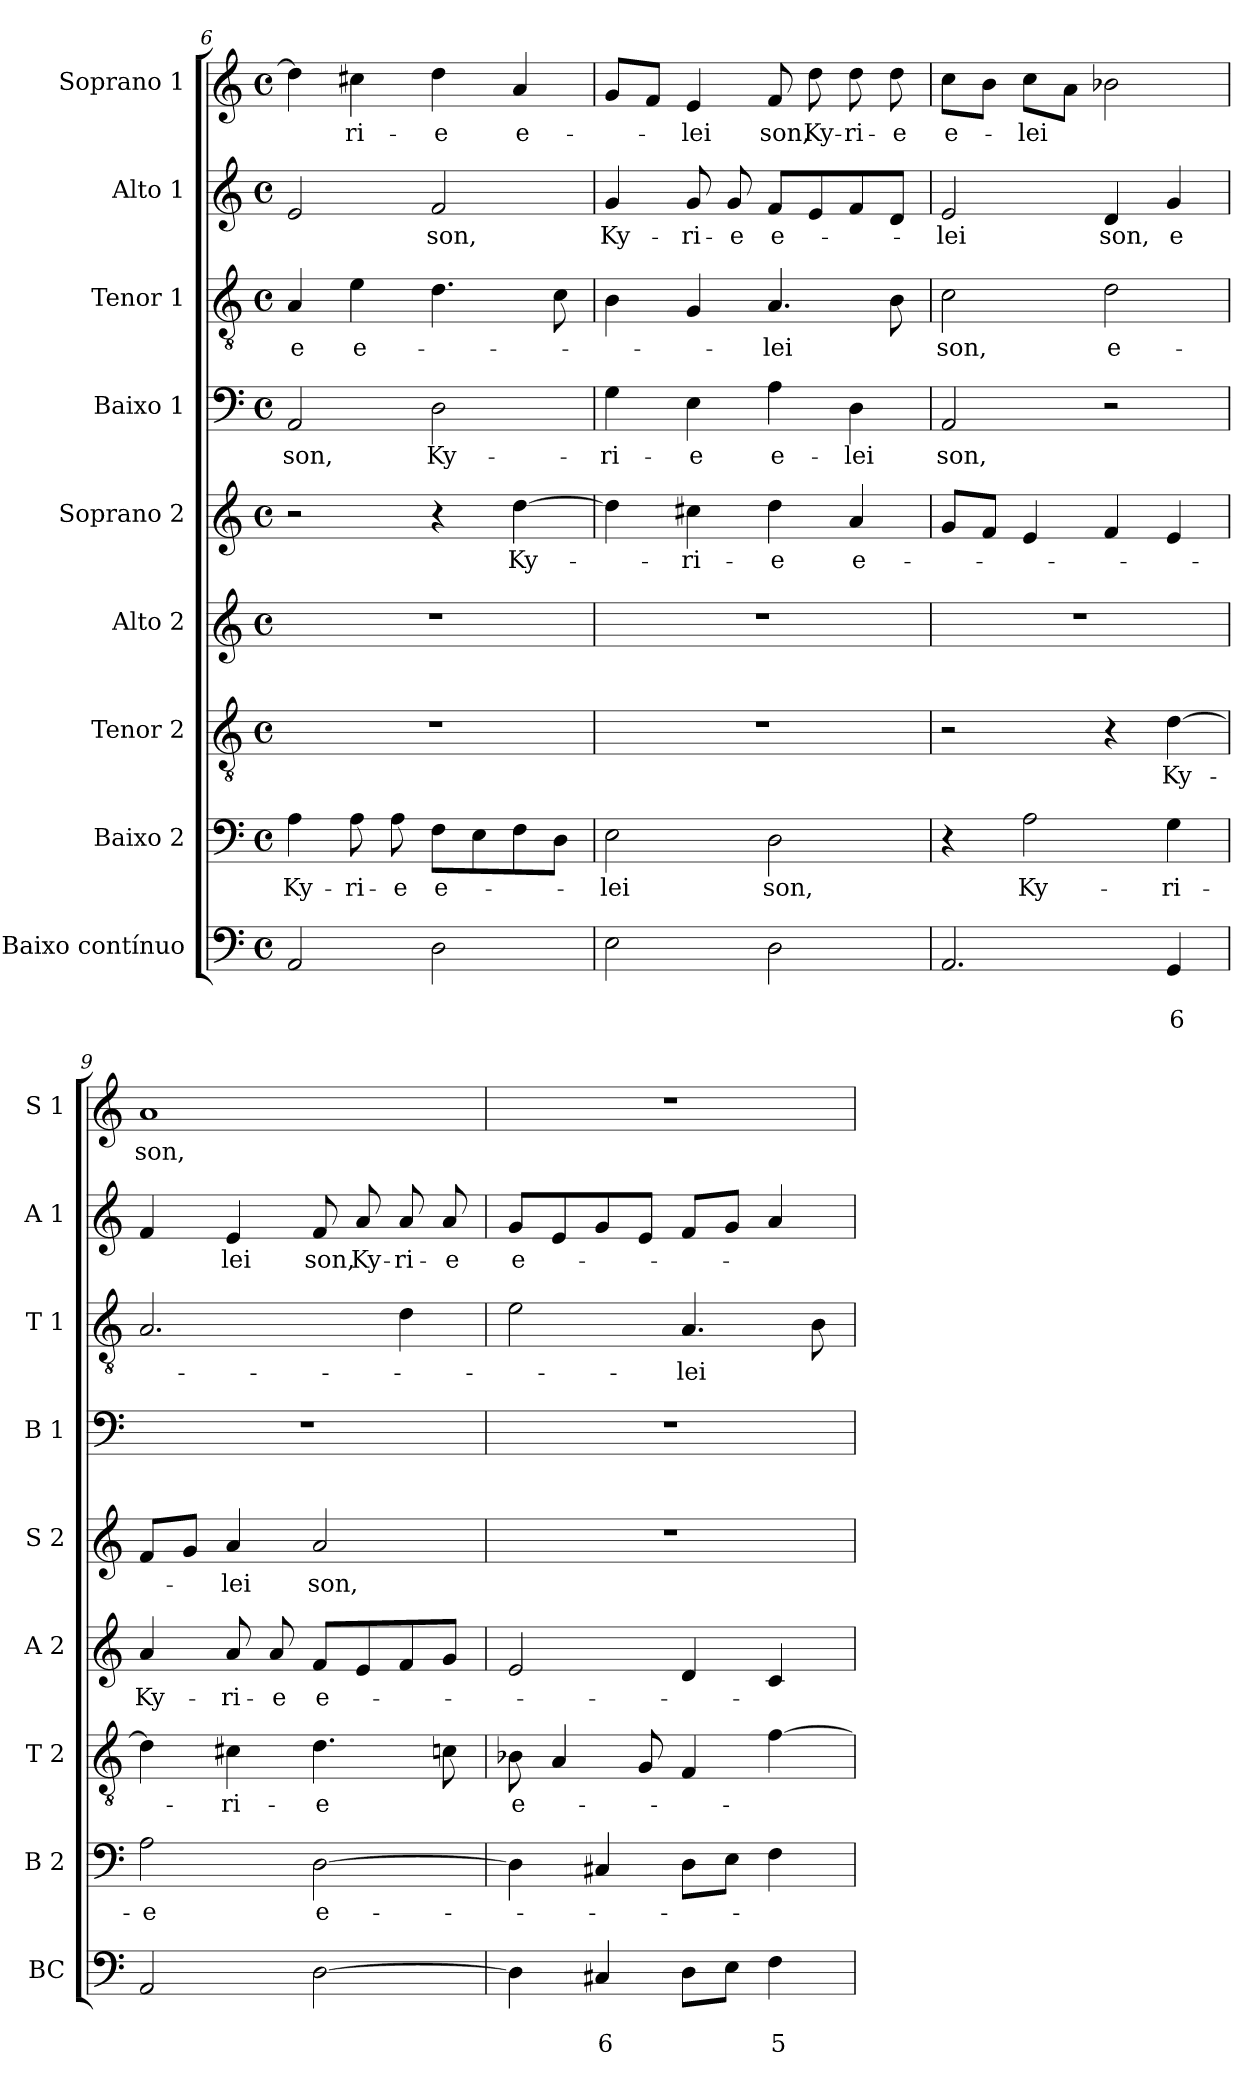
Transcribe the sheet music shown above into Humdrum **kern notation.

**kern	**text	**text	**kern	**text	**kern	**text	**kern	**text	**kern	**text	**kern	**text	**kern	**text	**kern	**text	**kern	**text
*part9	*part9	*part9	*part8	*part8	*part7	*part7	*part6	*part6	*part5	*part5	*part4	*part4	*part3	*part3	*part2	*part2	*part1	*part1
*staff9	*staff9	*staff9	*staff8	*staff8	*staff7	*staff7	*staff6	*staff6	*staff5	*staff5	*staff4	*staff4	*staff3	*staff3	*staff2	*staff2	*staff1	*staff1
*I"Baixo contínuo	*	*	*I"Baixo 2	*	*I"Tenor 2	*	*I"Alto 2	*	*I"Soprano 2	*	*I"Baixo 1	*	*I"Tenor 1	*	*I"Alto 1	*	*I"Soprano 1	*
*I'BC	*	*	*I'B 2	*	*I'T 2	*	*I'A 2	*	*I'S 2	*	*I'B 1	*	*I'T 1	*	*I'A 1	*	*I'S 1	*
!!LO:PB:g=z
*clefF4	*	*	*clefF4	*	*clefGv2	*	*clefG2	*	*clefG2	*	*clefF4	*	*clefGv2	*	*clefG2	*	*clefG2	*
*k[]	*	*	*k[]	*	*k[]	*	*k[]	*	*k[]	*	*k[]	*	*k[]	*	*k[]	*	*k[]	*
*C:	*	*	*C:	*	*C:	*	*C:	*	*C:	*	*C:	*	*C:	*	*C:	*	*C:	*
*M4/4	*	*	*M4/4	*	*M4/4	*	*M4/4	*	*M4/4	*	*M4/4	*	*M4/4	*	*M4/4	*	*M4/4	*
*met(c)	*	*	*met(c)	*	*met(c)	*	*met(c)	*	*met(c)	*	*met(c)	*	*met(c)	*	*met(c)	*	*met(c)	*
=6	=6	=6	=6	=6	=6	=6	=6	=6	=6	=6	=6	=6	=6	=6	=6	=6	=6	=6
*^	*	*	*	*	*	*	*	*	*	*	*	*	*	*	*	*	*	*
!	!	!	!	!	!LO:LY:b	!	!	!	!	!	!	!	!LO:LY:b	!	!LO:LY:b	!	!	!	!
2AA/	4ryy	.	.	4A\	Ky-	1r	.	1r	.	2r	.	2AA/	son,	4A/	-e	2e/	.	4dd\]	.
!	!	!	!	!	!LO:LY:b	!	!	!	!	!	!	!	!	!	!LO:LY:b	!	!	!	!LO:LY:b
.	2.ryy	.	.	8A\	-ri-	.	.	.	.	.	.	.	.	4e\	e-	.	.	4cc#X\	-ri-
!	!	!	!	!	!LO:LY:b	!	!	!	!	!	!	!	!	!	!	!	!	!	!
.	.	.	.	8A\	-e	.	.	.	.	.	.	.	.	.	.	.	.	.	.
!	!	!	!	!	!LO:LY:b	!	!	!	!	!	!	!	!LO:LY:b	!	!	!	!LO:LY:b	!	!LO:LY:b
2D\	.	.	.	8F\L	e-	.	.	.	.	4r	.	2D\	Ky-	4.d\	.	2f/	son,	4dd\	-e
.	.	.	.	8E\	.	.	.	.	.	.	.	.	.	.	.	.	.	.	.
!	!	!	!	!	!	!	!	!	!	!	!LO:LY:b	!	!	!	!	!	!	!	!LO:LY:b
.	.	.	.	8F\	.	.	.	.	.	[4dd\	Ky-	.	.	.	.	.	.	4a/	e-
.	.	.	.	8D\J	.	.	.	.	.	.	.	.	.	8c\	.	.	.	.	.
*v	*v	*	*	*	*	*	*	*	*	*	*	*	*	*	*	*	*	*	*
=7	=7	=7	=7	=7	=7	=7	=7	=7	=7	=7	=7	=7	=7	=7	=7	=7	=7	=7
!	!	!	!	!LO:LY:b	!	!	!	!	!	!	!	!LO:LY:b	!	!	!	!LO:LY:b	!	!
2E\	.	.	2E\	-lei	1r	.	1r	.	4dd\]	.	4G\	-ri-	4B\	.	4g/	Ky-	8g/L	.
.	.	.	.	.	.	.	.	.	.	.	.	.	.	.	.	.	8f/J	.
!	!	!	!	!	!	!	!	!	!	!LO:LY:b	!	!LO:LY:b	!	!	!	!LO:LY:b	!	!LO:LY:b
.	.	.	.	.	.	.	.	.	4cc#X\	-ri-	4E\	-e	4G/	.	8g/	-ri-	4e/	-lei
!	!	!	!	!	!	!	!	!	!	!	!	!	!	!	!	!LO:LY:b	!	!
.	.	.	.	.	.	.	.	.	.	.	.	.	.	.	8g/	-e	.	.
!	!	!	!	!LO:LY:b	!	!	!	!	!	!LO:LY:b	!	!LO:LY:b	!	!LO:LY:b	!	!LO:LY:b	!	!LO:LY:b
2D\	.	.	2D\	son,	.	.	.	.	4dd\	-e	4A\	e-	4.A/	-lei	8f/L	e-	8f/	son,
!	!	!	!	!	!	!	!	!	!	!	!	!	!	!	!	!	!	!LO:LY:b
.	.	.	.	.	.	.	.	.	.	.	.	.	.	.	8e/	.	8dd\	Ky-
!	!	!	!	!	!	!	!	!	!	!LO:LY:b	!	!LO:LY:b	!	!	!	!	!	!LO:LY:b
.	.	.	.	.	.	.	.	.	4a/	e-	4D\	-lei	.	.	8f/	.	8dd\	-ri-
!	!	!	!	!	!	!	!	!	!	!	!	!	!	!	!	!	!	!LO:LY:b
.	.	.	.	.	.	.	.	.	.	.	.	.	8B\	.	8d/J	.	8dd\	-e
=8	=8	=8	=8	=8	=8	=8	=8	=8	=8	=8	=8	=8	=8	=8	=8	=8	=8	=8
*^	*	*	*	*	*	*	*	*	*	*	*	*	*	*	*	*	*	*
!	!	!	!	!	!	!	!	!	!	!	!	!	!LO:LY:b	!	!LO:LY:b	!	!LO:LY:b	!	!LO:LY:b
2.AA/	2ryy	.	.	4r	.	2r	.	1r	.	8g/L	.	2AA/	son,	2c\	son,	2e/	-lei	8cc\L	e-
.	.	.	.	.	.	.	.	.	.	8f/J	.	.	.	.	.	.	.	8b\J	.
!	!	!	!	!	!LO:LY:b	!	!	!	!	!	!	!	!	!	!	!	!	!	!LO:LY:b
.	.	.	.	2A\	Ky-	.	.	.	.	4e/	.	.	.	.	.	.	.	8cc\L	-lei
.	.	.	.	.	.	.	.	.	.	.	.	.	.	.	.	.	.	8a\J	.
!	!	!	!	!	!	!	!	!	!	!	!	!	!	!	!LO:LY:b	!	!LO:LY:b	!	!
.	2ryy	.	.	.	.	4r	.	.	.	4f/	.	2r	.	2d\	e-	4d/	son,	2b-X\	.
!	!	!	!LO:LY:b	!	!LO:LY:b	!	!LO:LY:b	!	!	!	!	!	!	!	!	!	!LO:LY:b	!	!
4GG/	.	.	6	4G\	-ri-	[4d\	Ky-	.	.	4e/	.	.	.	.	.	4g/	e	.	.
=9	=9	=9	=9	=9	=9	=9	=9	=9	=9	=9	=9	=9	=9	=9	=9	=9	=9	=9	=9
!	!	!	!	!	!LO:LY:b	!	!	!	!LO:LY:b	!	!	!	!	!	!	!	!	!	!LO:LY:b
2AA/	4ryy	.	.	2A\	-e	4d\]	.	4a/	Ky-	8f/L	.	1r	.	2.A/	.	4f/	.	1a	son,
.	.	.	.	.	.	.	.	.	.	8g/J	.	.	.	.	.	.	.	.	.
!	!	!	!	!	!	!	!LO:LY:b	!	!LO:LY:b	!	!LO:LY:b	!	!	!	!	!	!LO:LY:b	!	!
.	2.ryy	.	.	.	.	4c#X\	-ri-	8a/	-ri-	4a/	-lei	.	.	.	.	4e/	lei	.	.
!	!	!	!	!	!	!	!	!	!LO:LY:b	!	!	!	!	!	!	!	!	!	!
.	.	.	.	.	.	.	.	8a/	-e	.	.	.	.	.	.	.	.	.	.
!	!	!	!	!	!LO:LY:b	!	!LO:LY:b	!	!LO:LY:b	!	!LO:LY:b	!	!	!	!	!	!LO:LY:b	!	!
[2D\	.	.	.	[2D\	e-	4.d\	-e	8f/L	e-	2a/	son,	.	.	.	.	8f/	son,	.	.
!	!	!	!	!	!	!	!	!	!	!	!	!	!	!	!	!	!LO:LY:b	!	!
.	.	.	.	.	.	.	.	8e/	.	.	.	.	.	.	.	8a/	Ky-	.	.
!	!	!	!	!	!	!	!	!	!	!	!	!	!	!	!	!	!LO:LY:b	!	!
.	.	.	.	.	.	.	.	8f/	.	.	.	.	.	4d\	.	8a/	-ri-	.	.
!	!	!	!	!	!	!	!	!	!	!	!	!	!	!	!	!	!LO:LY:b	!	!
.	.	.	.	.	.	8cn\	.	8g/J	.	.	.	.	.	.	.	8a/	-e	.	.
*v	*v	*	*	*	*	*	*	*	*	*	*	*	*	*	*	*	*	*	*
=10	=10	=10	=10	=10	=10	=10	=10	=10	=10	=10	=10	=10	=10	=10	=10	=10	=10	=10
!	!	!	!	!	!	!LO:LY:b	!	!	!	!	!	!	!	!	!	!LO:LY:b	!	!
4D\]	.	.	4D\]	.	8B-X\	e-	2e/	.	1r	.	1r	.	2e\	.	8g/L	e-	1r	.
.	.	.	.	.	4A/	.	.	.	.	.	.	.	.	.	8e/	.	.	.
!	!	!LO:LY:b	!	!	!	!	!	!	!	!	!	!	!	!	!	!	!	!
4C#X/	.	6	4C#X/	.	.	.	.	.	.	.	.	.	.	.	8g/	.	.	.
.	.	.	.	.	8G/	.	.	.	.	.	.	.	.	.	8e/J	.	.	.
!	!	!	!	!	!	!	!	!	!	!	!	!	!	!LO:LY:b	!	!	!	!
8D\L	.	.	8D\L	.	4F/	.	4d/	.	.	.	.	.	4.A/	-lei	8f/L	.	.	.
8E\J	.	.	8E\J	.	.	.	.	.	.	.	.	.	.	.	8g/J	.	.	.
!	!	!LO:LY:b	!	!	!	!	!	!	!	!	!	!	!	!	!	!	!	!
4F\	.	5	4F\	.	[4f\	.	4c/	.	.	.	.	.	.	.	4a/	.	.	.
.	.	.	.	.	.	.	.	.	.	.	.	.	8B\	.	.	.	.	.
=	=	=	=	=	=	=	=	=	=	=	=	=	=	=	=	=	=	=
*-	*-	*-	*-	*-	*-	*-	*-	*-	*-	*-	*-	*-	*-	*-	*-	*-	*-	*-
